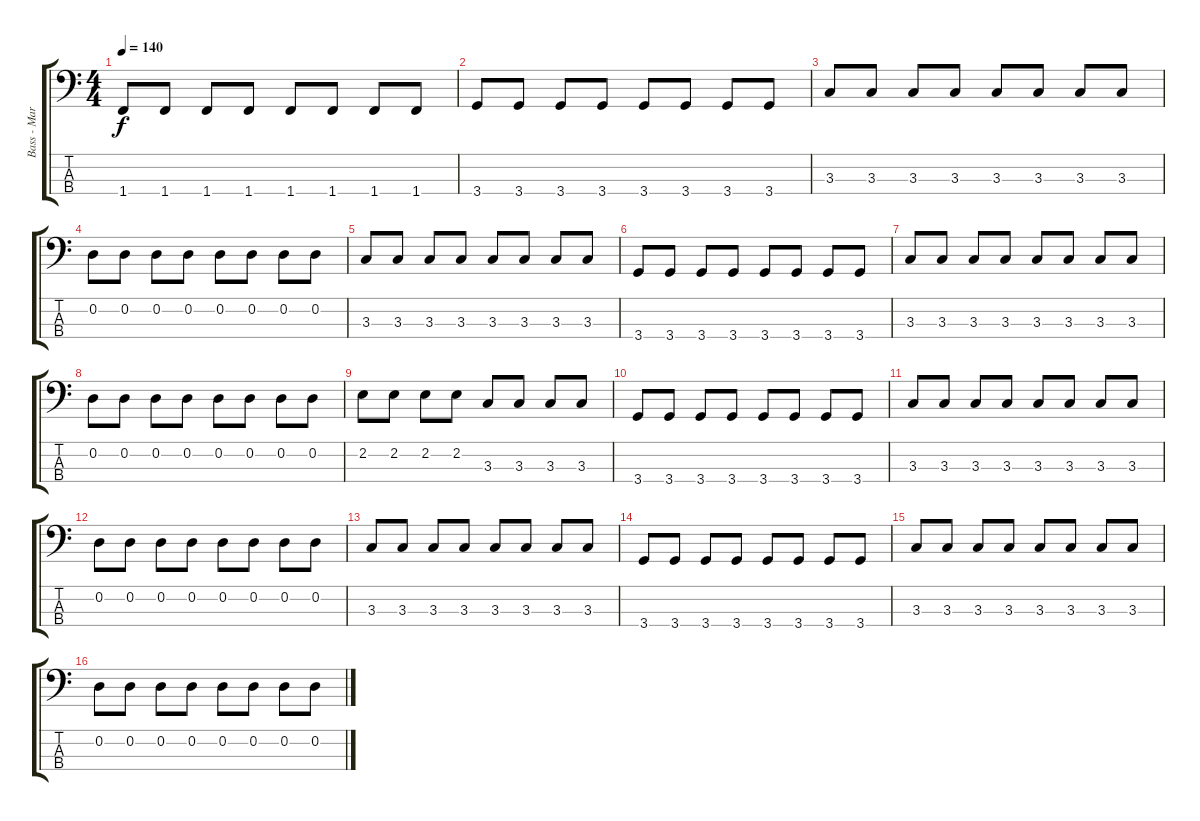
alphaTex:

\track ("Bass - Mark Allan Hoppus" "Bass - Mar") {instrument electricbasspick}
\staff {score tabs}
\tuning (G2 D2 A1 E1) {hide}
\ts (4 4)
\tempo 140
\clef f4
\ks c
1.4.8{dy f} 1.4.8 1.4.8 1.4.8 1.4.8 1.4.8 1.4.8 1.4.8 |
3.4.8 3.4.8 3.4.8 3.4.8 3.4.8 3.4.8 3.4.8 3.4.8 |
3.3.8 3.3.8 3.3.8 3.3.8 3.3.8 3.3.8 3.3.8 3.3.8 |
0.2.8 0.2.8 0.2.8 0.2.8 0.2.8 0.2.8 0.2.8 0.2.8 |
3.3.8 3.3.8 3.3.8 3.3.8 3.3.8 3.3.8 3.3.8 3.3.8 |
3.4.8 3.4.8 3.4.8 3.4.8 3.4.8 3.4.8 3.4.8 3.4.8 |
3.3.8 3.3.8 3.3.8 3.3.8 3.3.8 3.3.8 3.3.8 3.3.8 |
0.2.8 0.2.8 0.2.8 0.2.8 0.2.8 0.2.8 0.2.8 0.2.8 |
2.2.8 2.2.8 2.2.8 2.2.8 3.3.8 3.3.8 3.3.8 3.3.8 |
3.4.8 3.4.8 3.4.8 3.4.8 3.4.8 3.4.8 3.4.8 3.4.8 |
3.3.8 3.3.8 3.3.8 3.3.8 3.3.8 3.3.8 3.3.8 3.3.8 |
0.2.8 0.2.8 0.2.8 0.2.8 0.2.8 0.2.8 0.2.8 0.2.8 |
3.3.8 3.3.8 3.3.8 3.3.8 3.3.8 3.3.8 3.3.8 3.3.8 |
3.4.8 3.4.8 3.4.8 3.4.8 3.4.8 3.4.8 3.4.8 3.4.8 |
3.3.8 3.3.8 3.3.8 3.3.8 3.3.8 3.3.8 3.3.8 3.3.8 |
0.2.8 0.2.8 0.2.8 0.2.8 0.2.8 0.2.8 0.2.8 0.2.8
